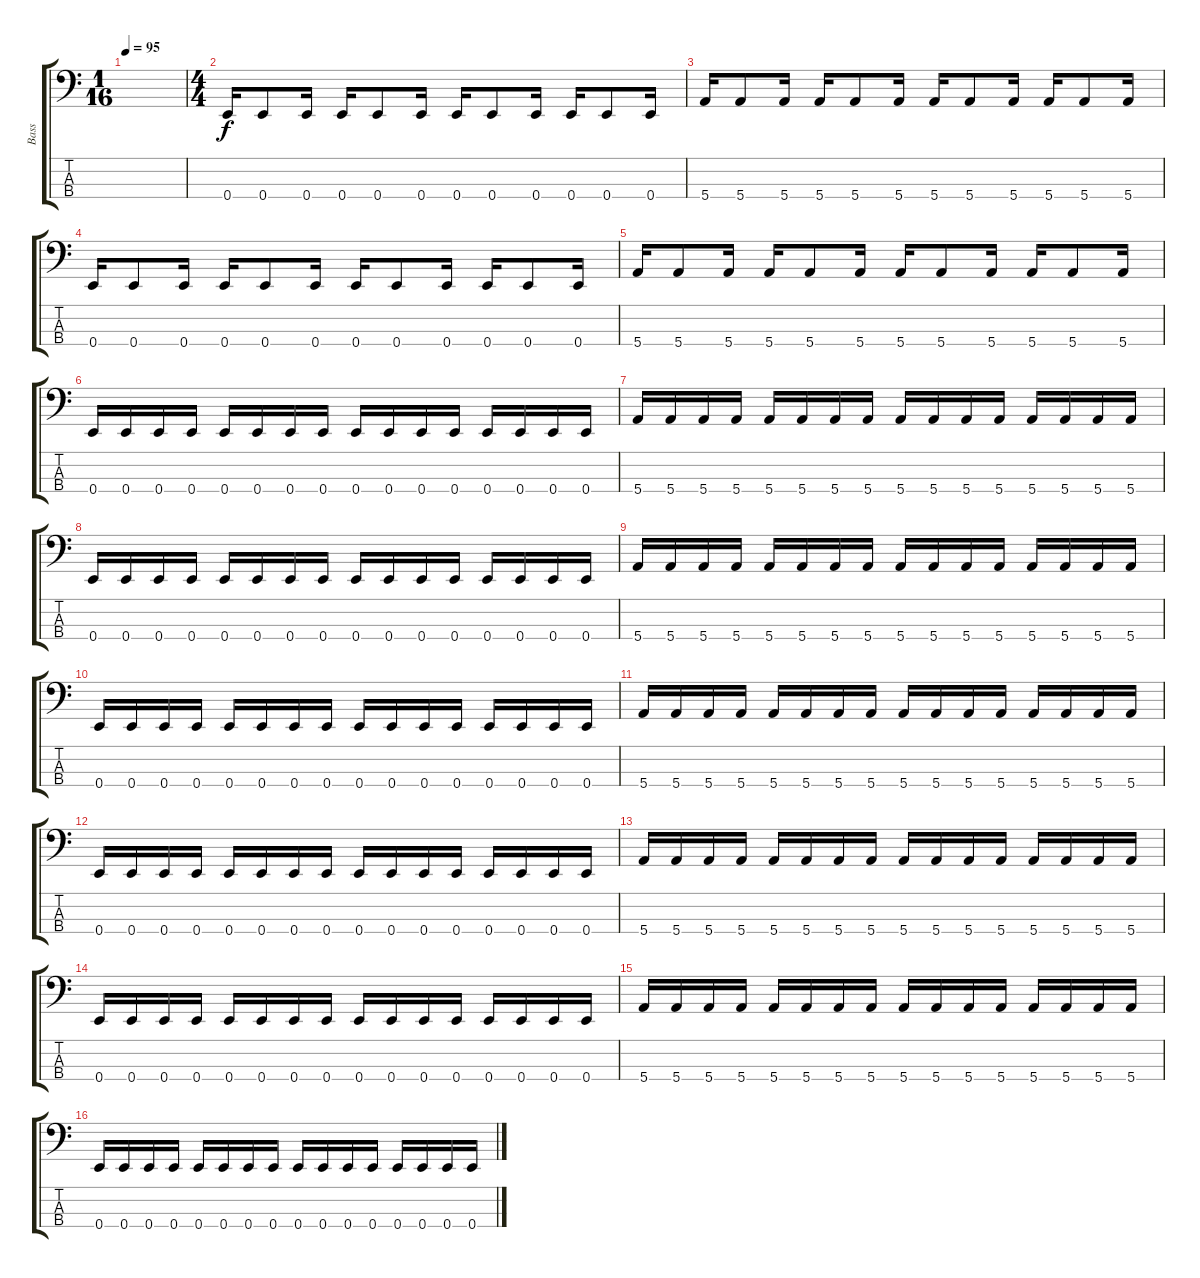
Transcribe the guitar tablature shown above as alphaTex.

\track ("Bass" "Bass") {instrument electricbasspick}
\staff {score tabs}
\tuning (G2 D2 A1 E1) {hide}
\ts (1 16)
\tempo 95
\clef f4
\ks c
|
\ts (4 4)
0.4.16 0.4.8 0.4.16 0.4.16 0.4.8 0.4.16 0.4.16 0.4.8 0.4.16 0.4.16 0.4.8 0.4.16 |
5.4.16 5.4.8 5.4.16 5.4.16 5.4.8 5.4.16 5.4.16 5.4.8 5.4.16 5.4.16 5.4.8 5.4.16 |
0.4.16 0.4.8 0.4.16 0.4.16 0.4.8 0.4.16 0.4.16 0.4.8 0.4.16 0.4.16 0.4.8 0.4.16 |
5.4.16 5.4.8 5.4.16 5.4.16 5.4.8 5.4.16 5.4.16 5.4.8 5.4.16 5.4.16 5.4.8 5.4.16 |
0.4.16 0.4.16 0.4.16 0.4.16 0.4.16 0.4.16 0.4.16 0.4.16 0.4.16 0.4.16 0.4.16 0.4.16 0.4.16 0.4.16 0.4.16 0.4.16 |
5.4.16 5.4.16 5.4.16 5.4.16 5.4.16 5.4.16 5.4.16 5.4.16 5.4.16 5.4.16 5.4.16 5.4.16 5.4.16 5.4.16 5.4.16 5.4.16 |
0.4.16 0.4.16 0.4.16 0.4.16 0.4.16 0.4.16 0.4.16 0.4.16 0.4.16 0.4.16 0.4.16 0.4.16 0.4.16 0.4.16 0.4.16 0.4.16 |
5.4.16 5.4.16 5.4.16 5.4.16 5.4.16 5.4.16 5.4.16 5.4.16 5.4.16 5.4.16 5.4.16 5.4.16 5.4.16 5.4.16 5.4.16 5.4.16 |
0.4.16 0.4.16 0.4.16 0.4.16 0.4.16 0.4.16 0.4.16 0.4.16 0.4.16 0.4.16 0.4.16 0.4.16 0.4.16 0.4.16 0.4.16 0.4.16 |
5.4.16 5.4.16 5.4.16 5.4.16 5.4.16 5.4.16 5.4.16 5.4.16 5.4.16 5.4.16 5.4.16 5.4.16 5.4.16 5.4.16 5.4.16 5.4.16 |
0.4.16 0.4.16 0.4.16 0.4.16 0.4.16 0.4.16 0.4.16 0.4.16 0.4.16 0.4.16 0.4.16 0.4.16 0.4.16 0.4.16 0.4.16 0.4.16 |
5.4.16 5.4.16 5.4.16 5.4.16 5.4.16 5.4.16 5.4.16 5.4.16 5.4.16 5.4.16 5.4.16 5.4.16 5.4.16 5.4.16 5.4.16 5.4.16 |
0.4.16 0.4.16 0.4.16 0.4.16 0.4.16 0.4.16 0.4.16 0.4.16 0.4.16 0.4.16 0.4.16 0.4.16 0.4.16 0.4.16 0.4.16 0.4.16 |
5.4.16 5.4.16 5.4.16 5.4.16 5.4.16 5.4.16 5.4.16 5.4.16 5.4.16 5.4.16 5.4.16 5.4.16 5.4.16 5.4.16 5.4.16 5.4.16 |
0.4.16 0.4.16 0.4.16 0.4.16 0.4.16 0.4.16 0.4.16 0.4.16 0.4.16 0.4.16 0.4.16 0.4.16 0.4.16 0.4.16 0.4.16 0.4.16
